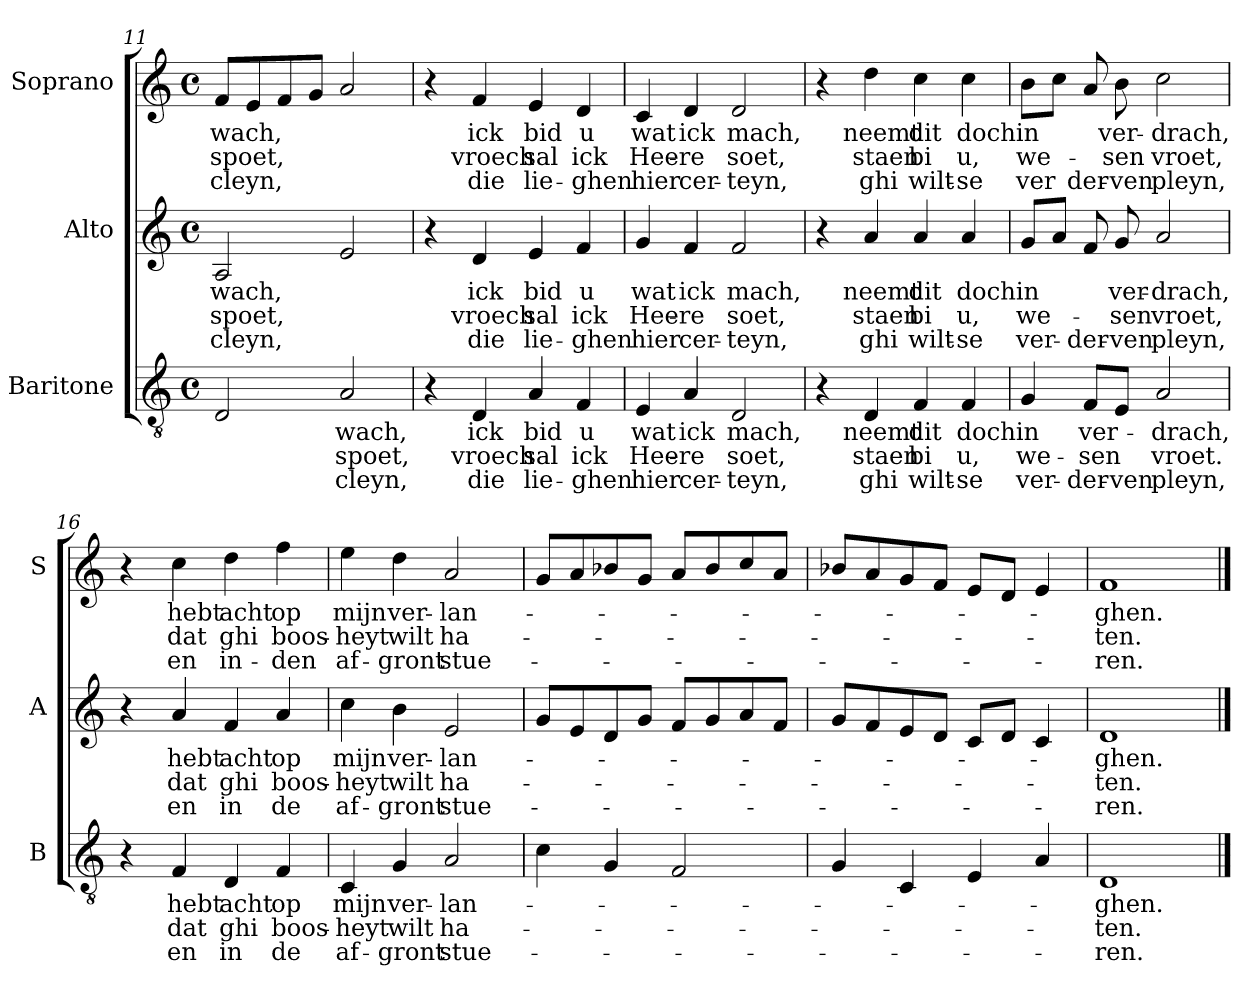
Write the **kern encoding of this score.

**kern	**text	**text	**text	**kern	**text	**text	**text	**kern	**text	**text	**text
*part3	*part3	*part3	*part3	*part2	*part2	*part2	*part2	*part1	*part1	*part1	*part1
*staff3	*staff3	*staff3	*staff3	*staff2	*staff2	*staff2	*staff2	*staff1	*staff1	*staff1	*staff1
*I"Baritone	*	*	*	*I"Alto	*	*	*	*I"Soprano	*	*	*
*I'B	*	*	*	*I'A	*	*	*	*I'S	*	*	*
!!LO:PB:g=z
*clefGv2	*	*	*	*clefG2	*	*	*	*clefG2	*	*	*
*k[]	*	*	*	*k[]	*	*	*	*k[]	*	*	*
*C:	*	*	*	*C:	*	*	*	*C:	*	*	*
*M4/4	*	*	*	*M4/4	*	*	*	*M4/4	*	*	*
*met(c)	*	*	*	*met(c)	*	*	*	*met(c)	*	*	*
=11	=11	=11	=11	=11	=11	=11	=11	=11	=11	=11	=11
!	!	!	!	!	!LO:LY:b	!LO:LY:b	!LO:LY:b	!	!LO:LY:b	!LO:LY:b	!LO:LY:b
2D/	.	.	.	2A/	-wach,	spoet,	cleyn,	8f/L	-wach,	spoet,	cleyn,
.	.	.	.	.	.	.	.	8e/	.	.	.
.	.	.	.	.	.	.	.	8f/	.	.	.
.	.	.	.	.	.	.	.	8g/J	.	.	.
!	!LO:LY:b	!LO:LY:b	!LO:LY:b	!	!	!	!	!	!	!	!
2A/	-wach,	spoet,	cleyn,	2e/	.	.	.	2a/	.	.	.
=12	=12	=12	=12	=12	=12	=12	=12	=12	=12	=12	=12
4r	.	.	.	4r	.	.	.	4r	.	.	.
!	!LO:LY:b	!LO:LY:b	!LO:LY:b	!	!LO:LY:b	!LO:LY:b	!LO:LY:b	!	!LO:LY:b	!LO:LY:b	!LO:LY:b
4D/	ick	vroech	die	4d/	ick	vroech	die	4f/	ick	vroech	die
!	!LO:LY:b	!LO:LY:b	!LO:LY:b	!	!LO:LY:b	!LO:LY:b	!LO:LY:b	!	!LO:LY:b	!LO:LY:b	!LO:LY:b
4A/	bid	sal	lie-	4e/	bid	sal	lie-	4e/	bid	sal	lie-
!	!LO:LY:b	!LO:LY:b	!LO:LY:b	!	!LO:LY:b	!LO:LY:b	!LO:LY:b	!	!LO:LY:b	!LO:LY:b	!LO:LY:b
4F/	u	ick	-ghen	4f/	u	ick	-ghen	4d/	u	ick	-ghen
=13	=13	=13	=13	=13	=13	=13	=13	=13	=13	=13	=13
!	!LO:LY:b	!LO:LY:b	!LO:LY:b	!	!LO:LY:b	!LO:LY:b	!LO:LY:b	!	!LO:LY:b	!LO:LY:b	!LO:LY:b
4E/	wat	Hee-	hier	4g/	wat	Hee-	hier	4c/	wat	Hee-	hier
!	!LO:LY:b	!LO:LY:b	!LO:LY:b	!	!LO:LY:b	!LO:LY:b	!LO:LY:b	!	!LO:LY:b	!LO:LY:b	!LO:LY:b
4A/	ick	-re	cer-	4f/	ick	-re	cer-	4d/	ick	-re	cer-
!	!LO:LY:b	!LO:LY:b	!LO:LY:b	!	!LO:LY:b	!LO:LY:b	!LO:LY:b	!	!LO:LY:b	!LO:LY:b	!LO:LY:b
2D/	mach,	soet,	-teyn,	2f/	mach,	soet,	-teyn,	2d/	mach,	soet,	-teyn,
=14	=14	=14	=14	=14	=14	=14	=14	=14	=14	=14	=14
4r	.	.	.	4r	.	.	.	4r	.	.	.
!	!LO:LY:b	!LO:LY:b	!LO:LY:b	!	!LO:LY:b	!LO:LY:b	!LO:LY:b	!	!LO:LY:b	!LO:LY:b	!LO:LY:b
4D/	neemt	staen	ghi	4a/	neemt	staen	ghi	4dd\	neemt	staen	ghi
!	!LO:LY:b	!LO:LY:b	!LO:LY:b	!	!LO:LY:b	!LO:LY:b	!LO:LY:b	!	!LO:LY:b	!LO:LY:b	!LO:LY:b
4F/	dit	bi	wilt-	4a/	dit	bi	wilt-	4cc\	dit	bi	wilt-
!	!LO:LY:b	!LO:LY:b	!LO:LY:b	!	!LO:LY:b	!LO:LY:b	!LO:LY:b	!	!LO:LY:b	!LO:LY:b	!LO:LY:b
4F/	doch	u,	-se	4a/	doch	u,	-se	4cc\	doch	u,	-se
=15	=15	=15	=15	=15	=15	=15	=15	=15	=15	=15	=15
!	!LO:LY:b	!LO:LY:b	!LO:LY:b	!	!LO:LY:b	!LO:LY:b	!LO:LY:b	!	!LO:LY:b	!LO:LY:b	!LO:LY:b
4G/	in	we-	ver-	8g/L	in	we-	ver-	8b\L	in	we-	ver
.	.	.	.	8a/J	.	.	.	8cc\J	.	.	.
!	!LO:LY:b	!LO:LY:b	!LO:LY:b	!	!	!	!LO:LY:b	!	!	!	!LO:LY:b
8F/L	ver-	-sen	-der-	8f/	.	.	-der-	8a/	.	.	der-
!	!	!	!LO:LY:b	!	!LO:LY:b	!LO:LY:b	!LO:LY:b	!	!LO:LY:b	!LO:LY:b	!LO:LY:b
8E/J	.	.	-ven	8g/	ver-	-sen	-ven	8b\	ver-	-sen	-ven
!	!LO:LY:b	!LO:LY:b	!LO:LY:b	!	!LO:LY:b	!LO:LY:b	!LO:LY:b	!	!LO:LY:b	!LO:LY:b	!LO:LY:b
2A/	-drach,	vroet.	pleyn,	2a/	-drach,	vroet,	pleyn,	2cc\	-drach,	vroet,	pleyn,
!!LO:LB:g=z
=16	=16	=16	=16	=16	=16	=16	=16	=16	=16	=16	=16
4r	.	.	.	4r	.	.	.	4r	.	.	.
!	!LO:LY:b	!LO:LY:b	!LO:LY:b	!	!LO:LY:b	!LO:LY:b	!LO:LY:b	!	!LO:LY:b	!LO:LY:b	!LO:LY:b
4F/	hebt	dat	en	4a/	hebt	dat	en	4cc\	hebt	dat	en
!	!LO:LY:b	!LO:LY:b	!LO:LY:b	!	!LO:LY:b	!LO:LY:b	!LO:LY:b	!	!LO:LY:b	!LO:LY:b	!LO:LY:b
4D/	acht	ghi	in	4f/	acht	ghi	in	4dd\	acht	ghi	in-
!	!LO:LY:b	!LO:LY:b	!LO:LY:b	!	!LO:LY:b	!LO:LY:b	!LO:LY:b	!	!LO:LY:b	!LO:LY:b	!LO:LY:b
4F/	op	boos-	de	4a/	op	boos-	de	4ff\	op	boos-	-den
=17	=17	=17	=17	=17	=17	=17	=17	=17	=17	=17	=17
!	!LO:LY:b	!LO:LY:b	!LO:LY:b	!	!LO:LY:b	!LO:LY:b	!LO:LY:b	!	!LO:LY:b	!LO:LY:b	!LO:LY:b
4C/	mijn	-heyt	af-	4cc\	mijn	-heyt	af-	4ee\	mijn	-heyt	af-
!	!LO:LY:b	!LO:LY:b	!LO:LY:b	!	!LO:LY:b	!LO:LY:b	!LO:LY:b	!	!LO:LY:b	!LO:LY:b	!LO:LY:b
4G/	ver-	wilt	-gront	4b\	ver-	wilt	-gront	4dd\	ver-	wilt	-gront
!	!LO:LY:b	!LO:LY:b	!LO:LY:b	!	!LO:LY:b	!LO:LY:b	!LO:LY:b	!	!LO:LY:b	!LO:LY:b	!LO:LY:b
2A/	-lan-	ha-	stue-	2e/	-lan-	ha-	stue-	2a/	-lan-	ha-	stue-
=18	=18	=18	=18	=18	=18	=18	=18	=18	=18	=18	=18
4c\	.	.	.	8g/L	.	.	.	8g/L	.	.	.
.	.	.	.	8e/	.	.	.	8a/	.	.	.
4G/	.	.	.	8d/	.	.	.	8b-X/	.	.	.
.	.	.	.	8g/J	.	.	.	8g/J	.	.	.
2F/	.	.	.	8f/L	.	.	.	8a/L	.	.	.
.	.	.	.	8g/	.	.	.	8b-/	.	.	.
.	.	.	.	8a/	.	.	.	8cc/	.	.	.
.	.	.	.	8f/J	.	.	.	8a/J	.	.	.
=19	=19	=19	=19	=19	=19	=19	=19	=19	=19	=19	=19
4G/	.	.	.	8g/L	.	.	.	8b-X/L	.	.	.
.	.	.	.	8f/	.	.	.	8a/	.	.	.
4C/	.	.	.	8e/	.	.	.	8g/	.	.	.
.	.	.	.	8d/J	.	.	.	8f/J	.	.	.
4E/	.	.	.	8c/L	.	.	.	8e/L	.	.	.
.	.	.	.	8d/J	.	.	.	8d/J	.	.	.
4A/	.	.	.	4c/	.	.	.	4e/	.	.	.
=20	=20	=20	=20	=20	=20	=20	=20	=20	=20	=20	=20
!	!LO:LY:b	!LO:LY:b	!LO:LY:b	!	!LO:LY:b	!LO:LY:b	!LO:LY:b	!	!LO:LY:b	!LO:LY:b	!LO:LY:b
1D	-ghen.	-ten.	-ren.	1d	-ghen.	-ten.	-ren.	1f	-ghen.	-ten.	-ren.
==	==	==	==	==	==	==	==	==	==	==	==
*-	*-	*-	*-	*-	*-	*-	*-	*-	*-	*-	*-
